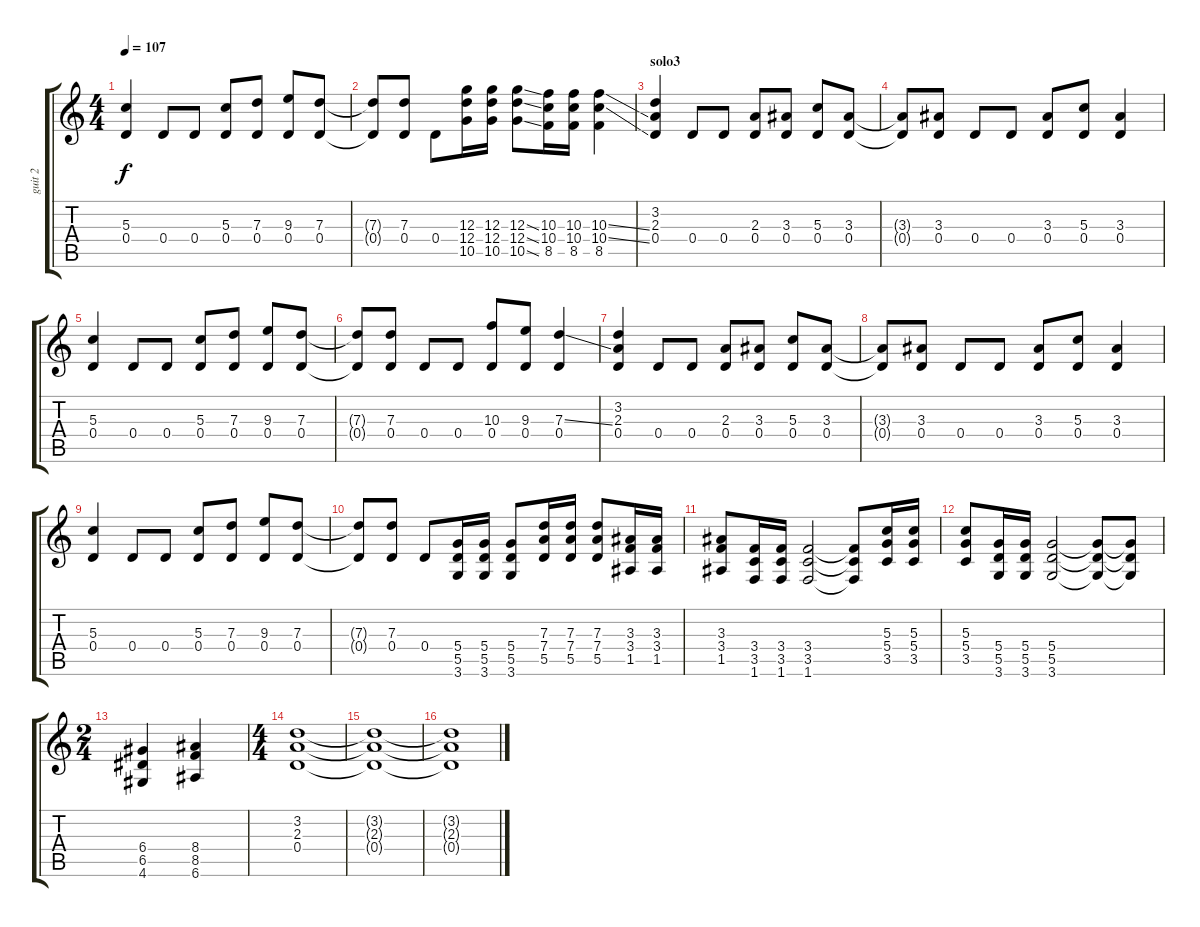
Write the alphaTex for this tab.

\track ("guit 2" "guit 2") {instrument overdrivenguitar}
\staff {score tabs}
\tuning (E4 B3 G3 D3 A2 E2) {hide}
\ts (4 4)
\tempo 107
\clef g2
\ks c
(5.3 0.4).4{dy f} 0.4.8 0.4.8 (5.3 0.4).8 (7.3 0.4).8 (9.3 0.4).8 (7.3 0.4).8 |
(7.3{t} 0.4{t}).8 (7.3 0.4).8 0.4.8 (12.3 12.4 10.5).16 (12.3 12.4 10.5).16 (12.3{ss} 12.4{ss} 10.5{ss}).8 (10.3 10.4 8.5).16 (10.3 10.4 8.5).16 (10.3{ss} 10.4{ss} 8.5).4 |
\section ("" "solo3")
(3.2 2.3 0.4).4 0.4.8 0.4.8 (2.3 0.4).8 (3.3 0.4).8 (5.3 0.4).8 (3.3 0.4).8 |
(3.3{t} 0.4{t}).8 (3.3 0.4).8 0.4.8 0.4.8 (3.3 0.4).8 (5.3 0.4).8 (3.3 0.4).4 |
(5.3 0.4).4 0.4.8 0.4.8 (5.3 0.4).8 (7.3 0.4).8 (9.3 0.4).8 (7.3 0.4).8 |
(7.3{t} 0.4{t}).8 (7.3 0.4).8 0.4.8 0.4.8 (10.3 0.4).8 (9.3 0.4).8 (7.3{ss} 0.4).4 |
(3.2 2.3 0.4).4 0.4.8 0.4.8 (2.3 0.4).8 (3.3 0.4).8 (5.3 0.4).8 (3.3 0.4).8 |
(3.3{t} 0.4{t}).8 (3.3 0.4).8 0.4.8 0.4.8 (3.3 0.4).8 (5.3 0.4).8 (3.3 0.4).4 |
(5.3 0.4).4 0.4.8 0.4.8 (5.3 0.4).8 (7.3 0.4).8 (9.3 0.4).8 (7.3 0.4).8 |
(7.3{t} 0.4{t}).8 (7.3 0.4).8 0.4.8 (5.4 5.5 3.6).16 (5.4 5.5 3.6).16 (5.4 5.5 3.6).8 (7.3 7.4 5.5).16 (7.3 7.4 5.5).16 (7.3 7.4 5.5).8 (3.3 3.4 1.5).16 (3.3 3.4 1.5).16 |
(3.3 3.4 1.5).8 (3.4 3.5 1.6).16 (3.4 3.5 1.6).16 (3.4 3.5 1.6).2 (3.4{t} 3.5{t} 1.6{t}).8 (5.3 5.4 3.5).16 (5.3 5.4 3.5).16 |
(5.3 5.4 3.5).8 (5.4 5.5 3.6).16 (5.4 5.5 3.6).16 (5.4 5.5 3.6).2 (5.4{t} 5.5{t} 3.6{t}).8 (5.4{t} 5.5{t} 3.6{t}).8 |
\ts (2 4)
(6.4 6.5 4.6).4 (8.4 8.5 6.6).4 |
\ts (4 4)
(3.2 2.3 0.4).1{volume 1} |
(3.2{t} 2.3{t} 0.4{t}).1 |
(3.2{t} 2.3{t} 0.4{t}).1
